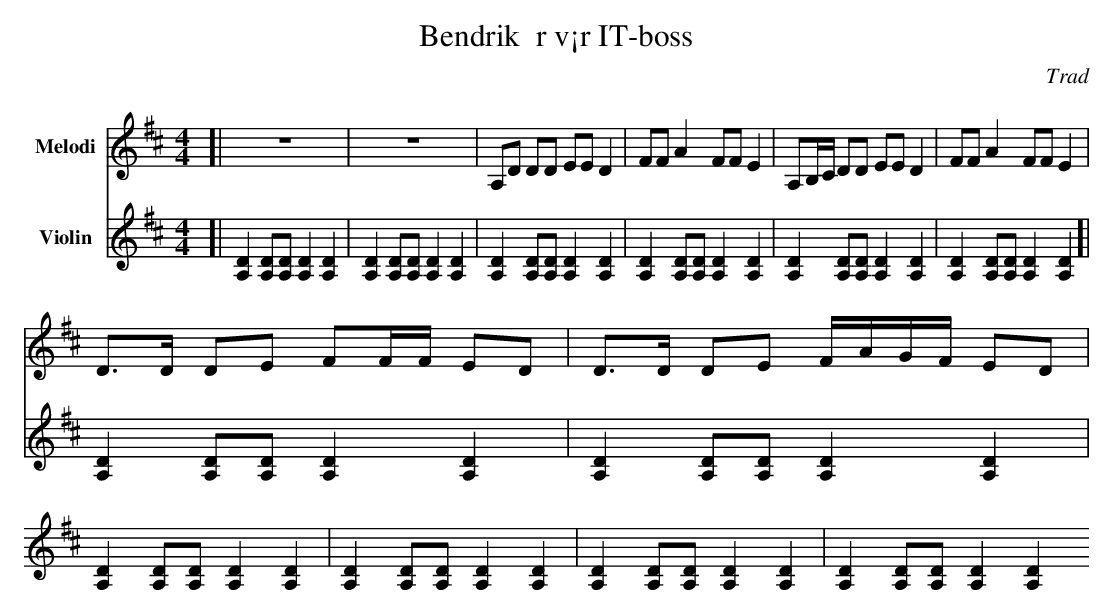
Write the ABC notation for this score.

X:1
T:Bendrik  r v¡r IT-boss
O:Trad
M:4/4
L:1/8
K:D
V:V1 name=Melodi
V:V2 name=Violin
%%score V1 V2
[V:V1][|z8 | z8 | A,D DD EE D2 | FF A2 FF E2 | A,B,/C/ DD EE D2 | FF A2 FF E2 |
[V:V2][|[A,D]2 [A,D][A,D] [A,D]2 [A,D]2 |[A,D]2 [A,D][A,D] [A,D]2 [A,D]2 | [A,D]2 [A,D][A,D] [A,D]2 [A,D]2 | [A,D]2 [A,D][A,D] [A,D]2 [A,D]2 | [A,D]2 [A,D][A,D] [A,D]2 [A,D]2 | [A,D]2 [A,D][A,D] [A,D]2 [A,D]2
[V:V1]D>D DE FF/F/ ED | D>D DE F/A/G/F/ ED  |
[V:V2][|[A,D]2 [A,D][A,D] [A,D]2 [A,D]2 |[A,D]2 [A,D][A,D] [A,D]2 [A,D]2 | [A,D]2 [A,D][A,D] [A,D]2 [A,D]2 | [A,D]2 [A,D][A,D] [A,D]2 [A,D]2 | [A,D]2 [A,D][A,D] [A,D]2 [A,D]2 | [A,D]2 [A,D][A,D] [A,D]2 [A,D]2
